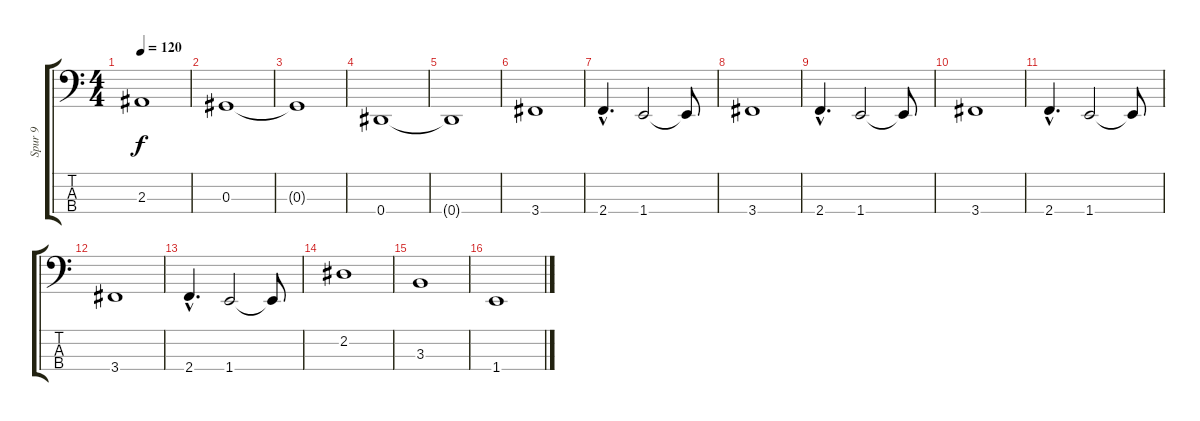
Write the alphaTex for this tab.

\track ("Spur 9" "Spur 9") {instrument fretlessbass}
\staff {score tabs}
\tuning (Gb2 Db2 Ab1 Eb1) {hide}
\ts (4 4)
\tempo 120
\clef f4
\ks c
2.3{t}.1{dy f} |
0.3.1 |
0.3{t}.1 |
0.4.1 |
0.4{t}.1 |
3.4.1 |
2.4{hac}.4{d} 1.4.2 1.4{t}.8 |
3.4.1 |
2.4{hac}.4{d} 1.4.2 1.4{t}.8 |
3.4.1 |
2.4{hac}.4{d} 1.4.2 1.4{t}.8 |
3.4.1 |
2.4{hac}.4{d} 1.4.2 1.4{t}.8 |
2.2.1 |
3.3.1 |
1.4.1
